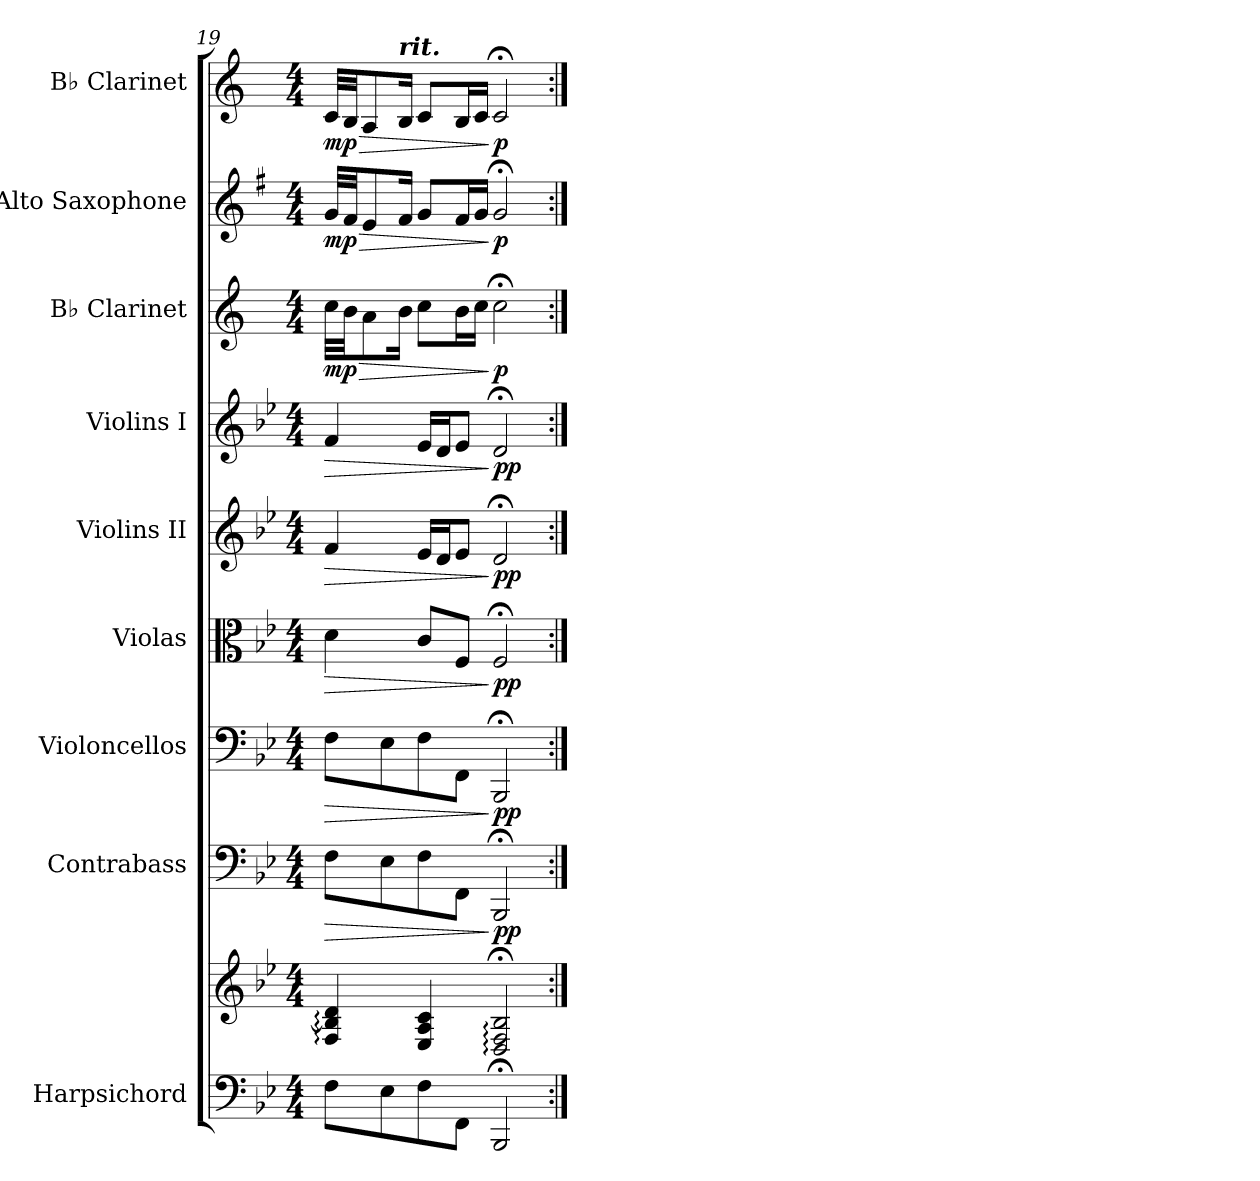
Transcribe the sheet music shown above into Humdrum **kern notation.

**kern	**kern	**kern	**dynam	**kern	**dynam	**kern	**dynam	**kern	**dynam	**kern	**dynam	**kern	**dynam	**kern	**dynam	**kern	**dynam
*part9	*part9	*part8	*part8	*part7	*part7	*part6	*part6	*part5	*part5	*part4	*part4	*part3	*part3	*part2	*part2	*part1	*part1
*staff10	*staff9	*staff8	*staff8	*staff7	*staff7	*staff6	*staff6	*staff5	*staff5	*staff4	*staff4	*staff3	*staff3	*staff2	*staff2	*staff1	*staff1
*I"Harpsichord	*	*I"Contrabass	*	*I"Violoncellos	*	*I"Violas	*	*I"Violins II	*	*I"Violins I	*	*I"B♭ Clarinet	*	*I"Alto Saxophone	*	*I"B♭ Clarinet	*
*	*	*I'Cb.	*	*I'Vcs.	*	*I'Vlas.	*	*I'Vlns II.	*	*I'Vlns I.	*	*I'B♭ Cl.	*	*I'A. Sax.	*	*I'B♭ Cl.	*
!!LO:LB:g=z
*clefF4	*clefG2	*clefF4	*	*clefF4	*	*clefC3	*	*clefG2	*	*clefG2	*	*clefG2	*	*clefG2	*	*clefG2	*
*	*	*ITrd7c12	*	*	*	*	*	*	*	*	*	*ITrd1c2	*	*ITrd5c9	*	*ITrd1c2	*
*k[b-e-]	*k[b-e-]	*k[b-e-]	*	*k[b-e-]	*	*k[b-e-]	*	*k[b-e-]	*	*k[b-e-]	*	*k[b-e-]	*	*k[b-e-]	*	*k[b-e-]	*
*M4/4	*M4/4	*M4/4	*	*M4/4	*	*M4/4	*	*M4/4	*	*M4/4	*	*M4/4	*	*M4/4	*	*M4/4	*
=19	=19	=19	=19	=19	=19	=19	=19	=19	=19	=19	=19	=19	=19	=19	=19	=19	=19
!	!	!	!LO:HP:b	!	!LO:HP:b	!	!LO:HP:b	!	!LO:HP:b	!	!LO:HP:b	!	!LO:HP:b	!	!LO:HP:b	!	!LO:HP:b
!	!	!	!	!	!	!	!	!	!	!	!	!	!LO:DY:n=1:b	!	!LO:DY:n=1:b	!	!LO:DY:n=1:b
8F\L	4F/: 4B-/]: 4d/:	8FF\L	>	8F\L	>	4d\	>	4f/	>	4f/	>	32b-\LLL	> mp	32B-/LLL	> mp	32B-/LLL	> mp
.	.	.	.	.	.	.	.	.	.	.	.	32a\JJ	.	32A/JJ	.	32A/JJ	.
.	.	.	.	.	.	.	.	.	.	.	.	8g/	.	8G/	.	8G/	.
8E-\	.	8EE-\	.	8E-\	.	.	.	.	.	.	.	.	.	.	.	.	.
!	!	!	!	!	!	!	!	!	!	!	!	!	!	!	!	!LO:TX:a:Bi:t=rit.	!
.	.	.	.	.	.	.	.	.	.	.	.	16a\Jk	.	16A/Jk	.	16A/Jk	.
8F\	4E-/ 4A/ 4c/	8FF\	.	8F\	.	8c\L	.	16e-/LL	.	16e-/LL	.	8b-\L	.	8B-/L	.	8B-/L	.
.	.	.	.	.	.	.	.	16d/J	.	16d/J	.	.	.	.	.	.	.
*	*	*	*	*	*	*	*	*	*	*	*	*	*	*	*	*MM37	*
8FF/J	.	8FFF/J	.	8FF/J	.	8F/J	.	8e-/J	.	8e-/J	.	16a\L	.	16A/L	.	16A/L	.
.	.	.	.	.	.	.	.	.	.	.	.	16b-\JJ	.	16B-/JJ	.	16B-/JJ	.
!	!	!	!LO:DY:n=1:b	!	!LO:DY:n=1:b	!	!LO:DY:n=1:b	!	!LO:DY:n=1:b	!	!LO:DY:n=1:b	!	!LO:DY:n=2:b	!	!LO:DY:n=2:b	!	!LO:DY:n=2:b
2BBB-;</	2D/;<: 2F/;<: 2B-/;<:	2BBBB-;</	] pp	2BBB-;</	] pp	2F;</	] pp	2d;</	] pp	2d;</	] pp	2b-;<\	] p	2B-;</	] p	2B-;</	] p
=:|!	=:|!	=:|!	=:|!	=:|!	=:|!	=:|!	=:|!	=:|!	=:|!	=:|!	=:|!	=:|!	=:|!	=:|!	=:|!	=:|!	=:|!
*-	*-	*-	*-	*-	*-	*-	*-	*-	*-	*-	*-	*-	*-	*-	*-	*-	*-
